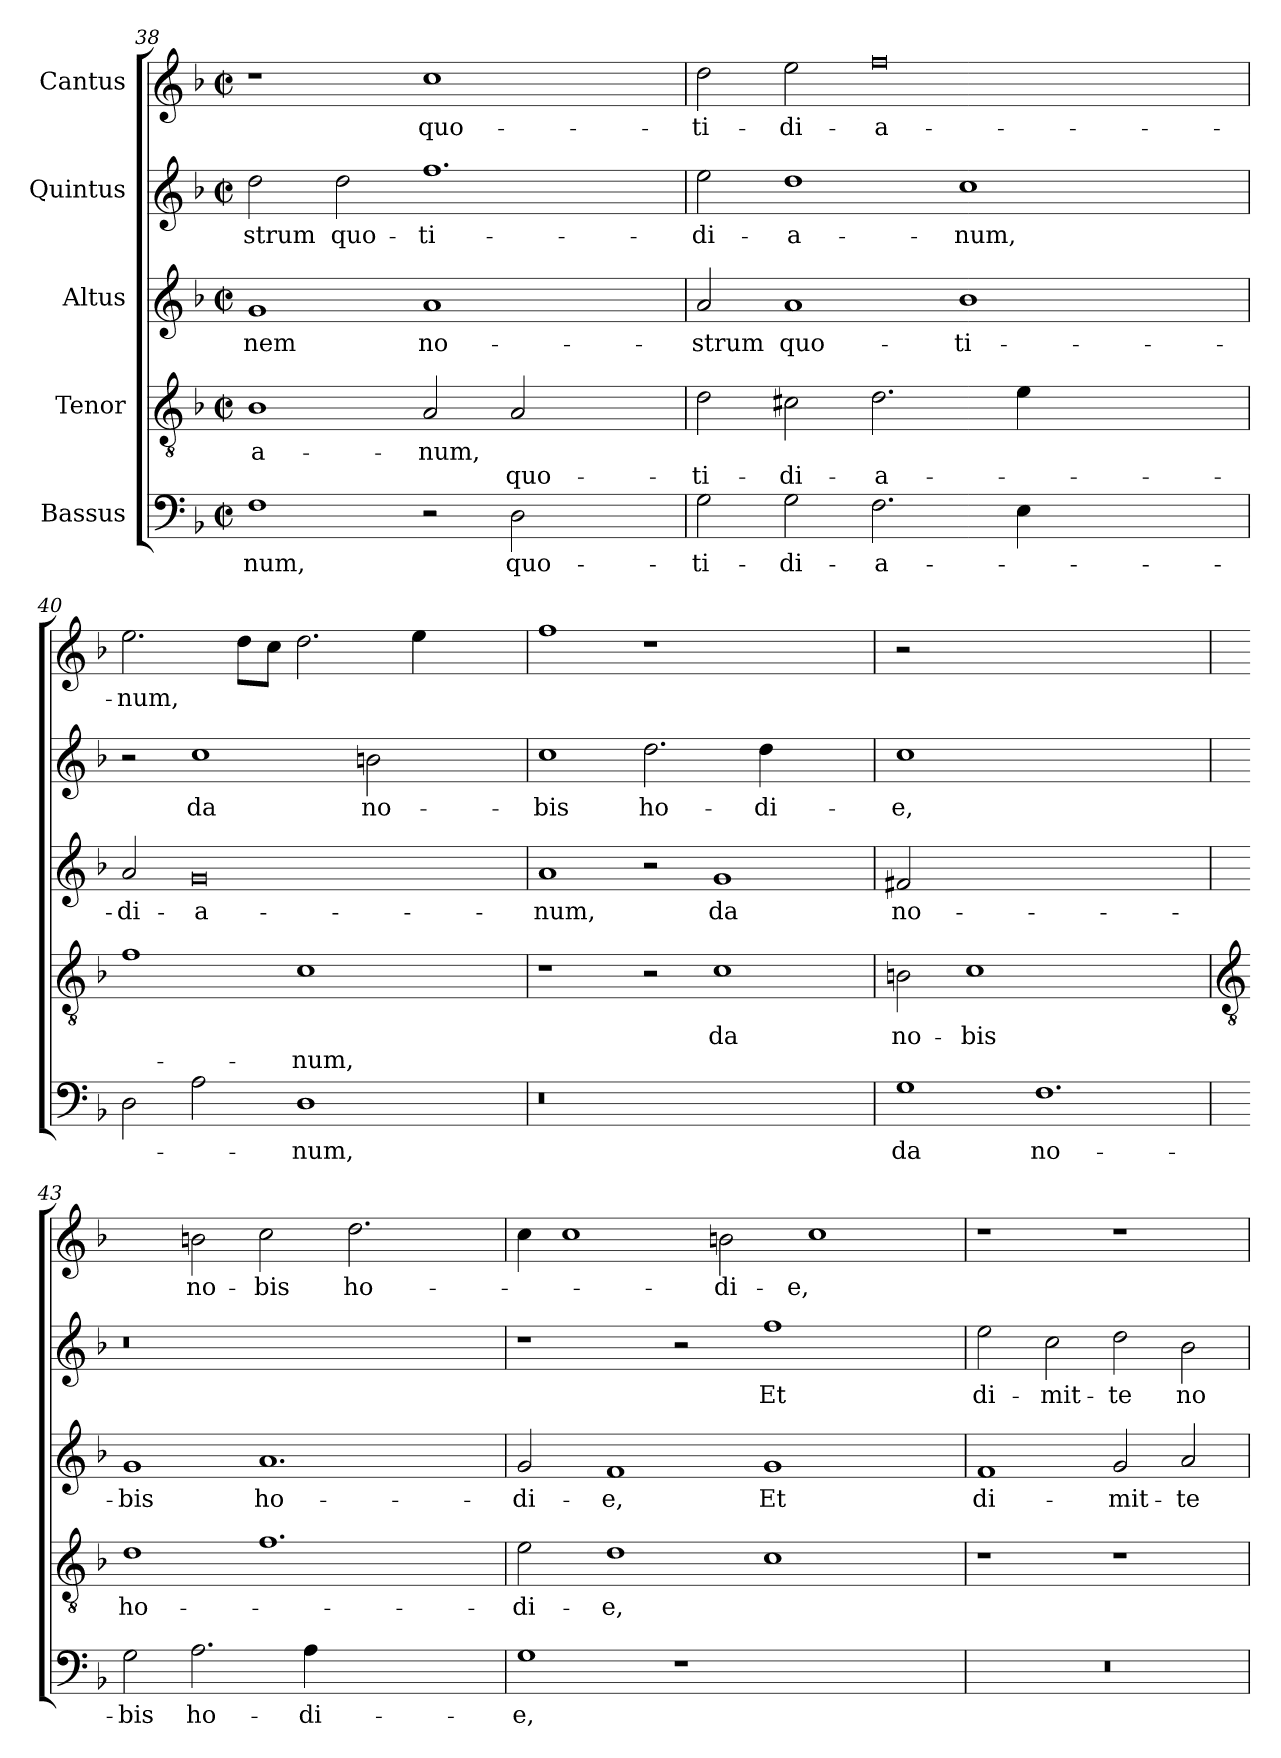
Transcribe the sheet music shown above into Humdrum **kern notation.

**kern	**text	**kern	**text	**text	**kern	**text	**kern	**text	**kern	**text
*part5	*part5	*part4	*part4	*part4	*part3	*part3	*part2	*part2	*part1	*part1
*staff5	*staff5	*staff4	*staff4	*staff4	*staff3	*staff3	*staff2	*staff2	*staff1	*staff1
*I"Bassus	*	*I"Tenor	*	*	*I"Altus	*	*I"Quintus	*	*I"Cantus	*
!!LO:LB:g=z
*clefF4	*	*clefGv2	*	*	*clefG2	*	*clefG2	*	*clefG2	*
*k[b-]	*	*k[b-]	*	*	*k[b-]	*	*k[b-]	*	*k[b-]	*
*F:	*	*F:	*	*	*F:	*	*F:	*	*F:	*
*M4/2	*	*M4/2	*	*	*M4/2	*	*M4/2	*	*M4/2	*
*met(c|)	*	*met(c|)	*	*	*met(c|)	*	*met(c|)	*	*met(c|)	*
=38	=38	=38	=38	=38	=38	=38	=38	=38	=38	=38
!	!LO:LY:b	!	!LO:LY:b	!	!	!LO:LY:b	!	!LO:LY:b	!	!
*	*	*^	*	*	*	*	*	*	*	*
1F	-num,	1B-	0ryy	-a-	.	1g	-nem	2dd	-strum	1r	.
!	!	!	!	!	!	!	!	!	!LO:LY:b	!	!
.	.	.	.	.	.	.	.	2dd	quo-	.	.
!	!	!	!	!LO:LY:b	!	!	!LO:LY:b	!	!LO:LY:b	!	!LO:LY:b
2r	.	2A	.	-num,	.	1a	no-	1.ff	-ti-	1cc	quo-
!	!LO:LY:b	!	!	!	!LO:LY:b	!	!	!	!	!	!
2D	quo-	2A	.	.	quo-	.	.	.	.	.	.
2ryy	.	2ryy	2ryy	.	.	2ryy	.	.	.	2ryy	.
=39	=39	=39	=39	=39	=39	=39	=39	=39	=39	=39	=39
!	!LO:LY:b	!	!	!	!LO:LY:b	!	!LO:LY:b	!	!LO:LY:b	!	!LO:LY:b
2G	-ti-	2d	0ryy	.	-ti-	2a	-strum	2ee	-di-	2dd	-ti-
!	!LO:LY:b	!	!	!	!LO:LY:b	!	!LO:LY:b	!	!LO:LY:b	!	!LO:LY:b
2G	-di-	2c#X	.	.	-di-	1a	quo-	1dd	-a-	2ee	-di-
!	!LO:LY:b	!	!	!	!LO:LY:b	!	!	!	!	!	!LO:LY:b
2.F	-a-	2.d	.	.	-a-	.	.	.	.	0ff	-a-
!	!	!	!	!	!	!	!LO:LY:b	!	!LO:LY:b	!	!
.	.	.	.	.	.	1b-	-ti-	1cc	-num,	.	.
4E	.	4e	.	.	.	.	.	.	.	.	.
1ryy	.	1ryy	1ryy	.	.	.	.	.	.	.	.
.	.	.	.	.	.	2ryy	.	2ryy	.	.	.
=40	=40	=40	=40	=40	=40	=40	=40	=40	=40	=40	=40
!	!	!	!	!	!	!	!LO:LY:b	!	!	!	!LO:LY:b
2D	.	1f	0ryy	.	.	2a	-di-	2r	.	2.ee	-num,
!	!	!	!	!	!	!	!LO:LY:b	!	!LO:LY:b	!	!
2A	.	.	.	.	.	0g	-a-	1cc	da	.	.
.	.	.	.	.	.	.	.	.	.	8ddL	.
.	.	.	.	.	.	.	.	.	.	8ccJ	.
!	!LO:LY:b	!	!	!	!LO:LY:b	!	!	!	!	!	!
1D	-num,	1c	.	.	-num,	.	.	.	.	2.dd	.
!	!	!	!	!	!	!	!	!	!LO:LY:b	!	!
.	.	.	.	.	.	.	.	2bn	no-	.	.
.	.	.	.	.	.	.	.	.	.	4ee	.
2ryy	.	2ryy	2ryy	.	.	.	.	2ryy	.	2ryy	.
=41	=41	=41	=41	=41	=41	=41	=41	=41	=41	=41	=41
!	!	!	!	!	!	!	!LO:LY:b	!	!LO:LY:b	!	!
0r	.	1r	1ryy	.	.	1a	-num,	1cc	-bis	1ff	.
!	!	!	!	!	!	!	!	!	!LO:LY:b	!	!
.	.	2r	2ryy	.	.	2r	.	2.dd	ho-	1r	.
!	!	!	!	!LO:LY:b	!	!	!LO:LY:b	!	!	!	!
.	.	1c	2ryy	da	.	1g	da	.	.	.	.
!	!	!	!	!	!	!	!	!	!LO:LY:b	!	!
.	.	.	.	.	.	.	.	4dd	-di-	.	.
2ryy	.	.	2ryy	.	.	.	.	2ryy	.	2ryy	.
=42	=42	=42	=42	=42	=42	=42	=42	=42	=42	=42	=42
!	!LO:LY:b	!	!	!LO:LY:b	!	!	!LO:LY:b	!	!LO:LY:b	!	!
1G	da	2Bn	1ryy	no-	.	2f#X	no-	1cc	-e,	2r	.
!	!	!	!	!LO:LY:b	!	!	!	!	!	!	!LO:LY:b
.	.	1c	.	-bis	.	0ryy	.	.	.	[2ccyy	da__
!	!LO:LY:b	!	!	!	!	!	!	!	!	!	!
1.F	no-	.	1.ryy	.	.	.	.	1.ryy	.	1.ryy	.
.	.	1ryy	.	.	.	.	.	.	.	.	.
*	*	*v	*v	*	*	*	*	*	*	*	*
!!LO:LB:g=z
=43	=43	=43	=43	=43	=43	=43	=43	=43	=43	=43
*	*	*clefGv2	*	*	*	*	*	*	*	*
!	!LO:LY:b	!	!LO:LY:b	!	!	!LO:LY:b	!	!	!	!LO:LY:b
2G	-bis	1d	ho-	.	1g	-bis	0r	.	2ccyy]	___
!	!LO:LY:b	!	!	!	!	!	!	!	!	!LO:LY:b
2.A	ho-	.	.	.	.	.	.	.	2bn	no-
!	!	!	!	!	!	!LO:LY:b	!	!	!	!LO:LY:b
.	.	1.f	.	.	1.a	ho-	.	.	2cc	-bis
!	!LO:LY:b	!	!	!	!	!	!	!	!	!
4A	-di-	.	.	.	.	.	.	.	.	.
!	!	!	!	!	!	!	!	!	!	!LO:LY:b
1ryy	.	.	.	.	.	.	.	.	2.dd	ho-
.	.	.	.	.	.	.	2ryy	.	.	.
.	.	.	.	.	.	.	.	.	4ryy	.
!!LO:LB:g=z
=44	=44	=44	=44	=44	=44	=44	=44	=44	=44	=44
!	!LO:LY:b	!	!LO:LY:b	!	!	!LO:LY:b	!	!	!	!
1G	-e,	2e	-di-	.	2g	-di-	1r	.	4cc	.
.	.	.	.	.	.	.	.	.	1cc	.
!	!	!	!LO:LY:b	!	!	!LO:LY:b	!	!	!	!
.	.	1d	-e,	.	1f	-e,	.	.	.	.
1r	.	.	.	.	.	.	2r	.	.	.
!	!	!	!	!	!	!	!	!	!	!LO:LY:b
.	.	.	.	.	.	.	.	.	2bn	-di-
!	!	!	!	!	!	!LO:LY:b	!	!LO:LY:b	!	!
.	.	1c	.	.	1g	Et	1ff	Et	.	.
!	!	!	!	!	!	!	!	!	!	!LO:LY:b
.	.	.	.	.	.	.	.	.	1cc	-e,
2.ryy	.	.	.	.	.	.	.	.	.	.
.	.	4ryy	.	.	4ryy	.	4ryy	.	.	.
=45	=45	=45	=45	=45	=45	=45	=45	=45	=45	=45
!	!	!	!	!	!	!LO:LY:b	!	!LO:LY:b	!	!
0r	.	1r	.	.	1f	di-	2ee	di-	1r	.
!	!	!	!	!	!	!	!	!LO:LY:b	!	!
.	.	.	.	.	.	.	2cc	-mit-	.	.
!	!	!	!	!	!	!LO:LY:b	!	!LO:LY:b	!	!
.	.	1r	.	.	2g	-mit-	2dd	-te	1r	.
!	!	!	!	!	!	!LO:LY:b	!	!LO:LY:b	!	!
.	.	.	.	.	2a	-te	2b-	no-	.	.
=	=	=	=	=	=	=	=	=	=	=
*-	*-	*-	*-	*-	*-	*-	*-	*-	*-	*-
